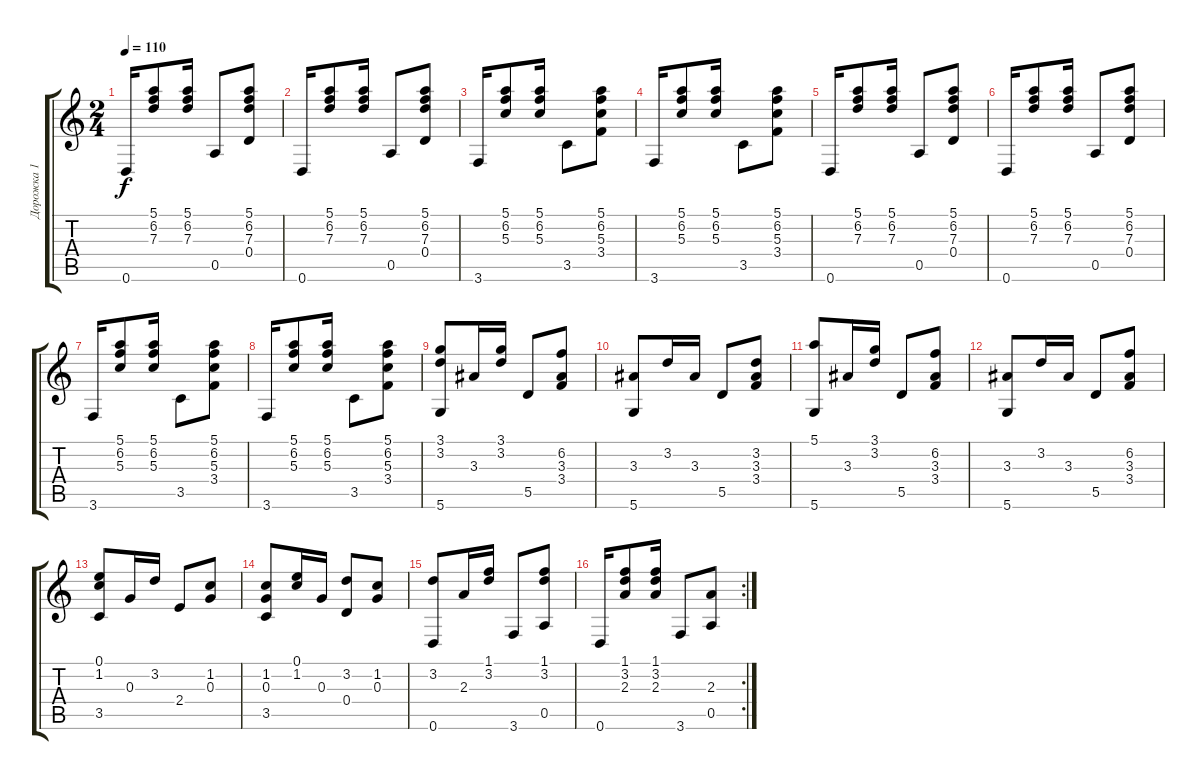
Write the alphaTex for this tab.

\track ("Дорожка 1" "Дорожка 1") {instrument acousticguitarsteel}
\staff {score tabs}
\tuning (E4 B3 G3 D3 A2 D2) {hide}
\ts (2 4)
\tempo 110
\clef g2
\ks c
0.6.16{dy f} (5.1 6.2 7.3).8 (5.1 6.2 7.3).16 0.5.8 (5.1 6.2 7.3 0.4).8 |
0.6.16 (5.1 6.2 7.3).8 (5.1 6.2 7.3).16 0.5.8 (5.1 6.2 7.3 0.4).8 |
3.6.16 (5.1 6.2 5.3).8 (5.1 6.2 5.3).16 3.5.8 (5.1 6.2 5.3 3.4).8 |
3.6.16 (5.1 6.2 5.3).8 (5.1 6.2 5.3).16 3.5.8 (5.1 6.2 5.3 3.4).8 |
0.6.16 (5.1 6.2 7.3).8 (5.1 6.2 7.3).16 0.5.8 (5.1 6.2 7.3 0.4).8 |
0.6.16 (5.1 6.2 7.3).8 (5.1 6.2 7.3).16 0.5.8 (5.1 6.2 7.3 0.4).8 |
3.6.16 (5.1 6.2 5.3).8 (5.1 6.2 5.3).16 3.5.8 (5.1 6.2 5.3 3.4).8 |
3.6.16 (5.1 6.2 5.3).8 (5.1 6.2 5.3).16 3.5.8 (5.1 6.2 5.3 3.4).8 |
(3.1 3.2 5.6).8 3.3.16 (3.1 3.2).16 5.5.8 (6.2 3.3 3.4).8 |
(3.3 5.6).8 3.2.16 3.3.16 5.5.8 (3.2 3.3 3.4).8 |
(5.1 5.6).8 3.3.16 (3.1 3.2).16 5.5.8 (6.2 3.3 3.4).8 |
(3.3 5.6).8 3.2.16 3.3.16 5.5.8 (6.2 3.3 3.4).8 |
(0.1 1.2 3.5).8 0.3.16 3.2.16 2.4.8 (1.2 0.3).8 |
(1.2 0.3 3.5).8 (0.1 1.2).16 0.3.16 (3.2 0.4).8 (1.2 0.3).8 |
(3.2 0.6).8 2.3.16 (1.1 3.2).16 3.6.8 (1.1 3.2 0.5).8 |
\rc 2
0.6.16 (1.1 3.2 2.3).8 (1.1 3.2 2.3).16 3.6.8 (2.3 0.5).8
